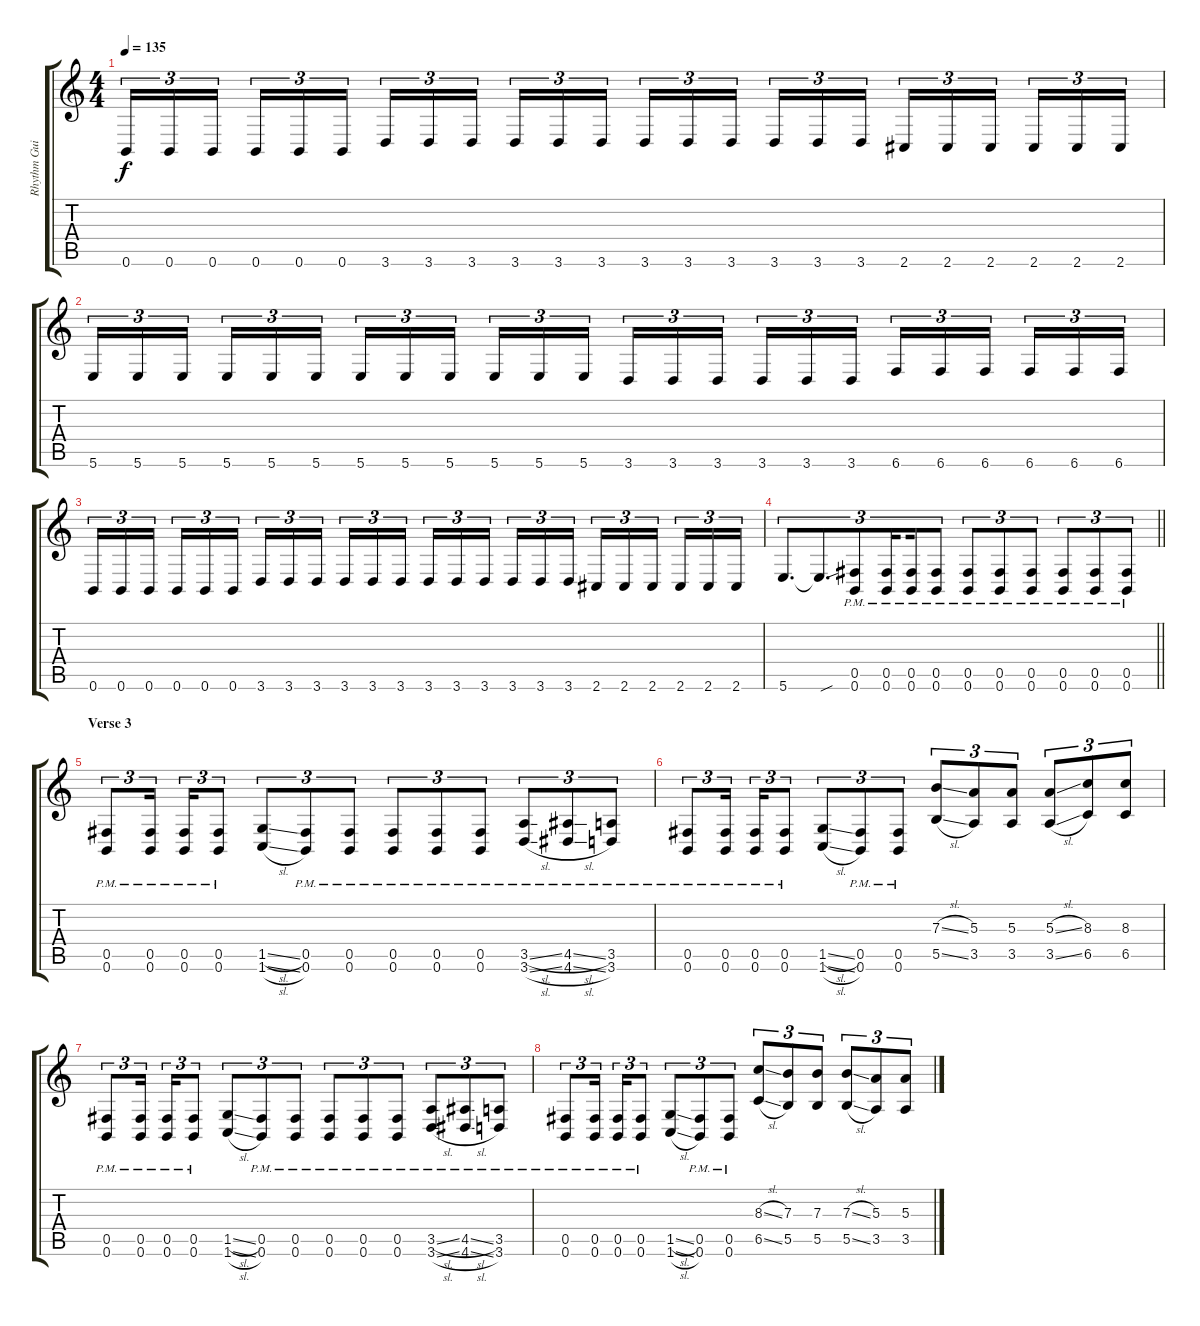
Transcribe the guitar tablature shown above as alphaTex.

\track ("Rhythm Guitar 2" "Rhythm Gui") {instrument distortionguitar}
\staff {score tabs}
\tuning (Db4 Ab3 E3 B2 Gb2 B1) {hide}
\ts (4 4)
\tempo 135
\clef g2
\ks c
0.6.16{tu (3 2) dy f} 0.6.16{tu (3 2)} 0.6.16{tu (3 2) beam splitsecondary} 0.6.16{tu (3 2)} 0.6.16{tu (3 2)} 0.6.16{tu (3 2)} 3.6.16{tu (3 2)} 3.6.16{tu (3 2)} 3.6.16{tu (3 2) beam splitsecondary} 3.6.16{tu (3 2)} 3.6.16{tu (3 2)} 3.6.16{tu (3 2)} 3.6.16{tu (3 2)} 3.6.16{tu (3 2)} 3.6.16{tu (3 2) beam splitsecondary} 3.6.16{tu (3 2)} 3.6.16{tu (3 2)} 3.6.16{tu (3 2)} 2.6.16{tu (3 2)} 2.6.16{tu (3 2)} 2.6.16{tu (3 2) beam splitsecondary} 2.6.16{tu (3 2)} 2.6.16{tu (3 2)} 2.6.16{tu (3 2)} |
5.6.16{tu (3 2)} 5.6.16{tu (3 2)} 5.6.16{tu (3 2) beam splitsecondary} 5.6.16{tu (3 2)} 5.6.16{tu (3 2)} 5.6.16{tu (3 2)} 5.6.16{tu (3 2)} 5.6.16{tu (3 2)} 5.6.16{tu (3 2) beam splitsecondary} 5.6.16{tu (3 2)} 5.6.16{tu (3 2)} 5.6.16{tu (3 2)} 3.6.16{tu (3 2)} 3.6.16{tu (3 2)} 3.6.16{tu (3 2) beam splitsecondary} 3.6.16{tu (3 2)} 3.6.16{tu (3 2)} 3.6.16{tu (3 2)} 6.6.16{tu (3 2)} 6.6.16{tu (3 2)} 6.6.16{tu (3 2) beam splitsecondary} 6.6.16{tu (3 2)} 6.6.16{tu (3 2)} 6.6.16{tu (3 2)} |
0.6.16{tu (3 2)} 0.6.16{tu (3 2)} 0.6.16{tu (3 2) beam splitsecondary} 0.6.16{tu (3 2)} 0.6.16{tu (3 2)} 0.6.16{tu (3 2)} 3.6.16{tu (3 2)} 3.6.16{tu (3 2)} 3.6.16{tu (3 2) beam splitsecondary} 3.6.16{tu (3 2)} 3.6.16{tu (3 2)} 3.6.16{tu (3 2)} 3.6.16{tu (3 2)} 3.6.16{tu (3 2)} 3.6.16{tu (3 2) beam splitsecondary} 3.6.16{tu (3 2)} 3.6.16{tu (3 2)} 3.6.16{tu (3 2)} 2.6.16{tu (3 2)} 2.6.16{tu (3 2)} 2.6.16{tu (3 2) beam splitsecondary} 2.6.16{tu (3 2)} 2.6.16{tu (3 2)} 2.6.16{tu (3 2)} |
\barLineRight lightlight
5.6.8{d tu (3 2)} 5.6{sou t}.8{d tu (3 2)} (0.5{pm} 0.6{pm}).8{tu (3 2)} (0.5{pm} 0.6{pm}).16{tu (3 2) beam splitsecondary} (0.5{pm} 0.6{pm}).16{tu (3 2)} (0.5{pm} 0.6{pm}).8{tu (3 2)} (0.5{pm} 0.6{pm}).8{tu (3 2)} (0.5{pm} 0.6{pm}).8{tu (3 2)} (0.5{pm} 0.6{pm}).8{tu (3 2)} (0.5{pm} 0.6{pm}).8{tu (3 2)} (0.5{pm} 0.6{pm}).8{tu (3 2)} (0.5{pm} 0.6{pm}).8{tu (3 2)} |
\section ("" "Verse 3")
(0.5{pm} 0.6{pm}).8{tu (3 2)} (0.5{pm} 0.6{pm}).16{tu (3 2) beam splitsecondary} (0.5{pm} 0.6{pm}).16{tu (3 2)} (0.5{pm} 0.6{pm}).8{tu (3 2)} (1.5{sl} 1.6{sl}).8{tu (3 2)} (0.5{pm} 0.6{pm}).8{tu (3 2)} (0.5{pm} 0.6{pm}).8{tu (3 2)} (0.5{pm} 0.6{pm}).8{tu (3 2)} (0.5{pm} 0.6{pm}).8{tu (3 2)} (0.5{pm} 0.6{pm}).8{tu (3 2)} (3.5{sl pm} 3.6{sl pm}).8{tu (3 2)} (4.5{sl pm} 4.6{sl pm}).8{tu (3 2)} (3.5{pm} 3.6{pm}).8{tu (3 2)} |
(0.5{pm} 0.6{pm}).8{tu (3 2)} (0.5{pm} 0.6{pm}).16{tu (3 2) beam splitsecondary} (0.5{pm} 0.6{pm}).16{tu (3 2)} (0.5{pm} 0.6{pm}).8{tu (3 2)} (1.5{sl} 1.6{sl}).8{tu (3 2)} (0.5{pm} 0.6{pm}).8{tu (3 2)} (0.5{pm} 0.6{pm}).8{tu (3 2)} (7.3{sl} 5.5{sl}).8{tu (3 2)} (5.3 3.5).8{tu (3 2)} (5.3 3.5).8{tu (3 2)} (5.3{sl} 3.5{sl}).8{tu (3 2)} (8.3 6.5).8{tu (3 2)} (8.3 6.5).8{tu (3 2)} |
(0.5{pm} 0.6{pm}).8{tu (3 2)} (0.5{pm} 0.6{pm}).16{tu (3 2) beam splitsecondary} (0.5{pm} 0.6{pm}).16{tu (3 2)} (0.5{pm} 0.6{pm}).8{tu (3 2)} (1.5{sl} 1.6{sl}).8{tu (3 2)} (0.5{pm} 0.6{pm}).8{tu (3 2)} (0.5{pm} 0.6{pm}).8{tu (3 2)} (0.5{pm} 0.6{pm}).8{tu (3 2)} (0.5{pm} 0.6{pm}).8{tu (3 2)} (0.5{pm} 0.6{pm}).8{tu (3 2)} (3.5{sl pm} 3.6{sl pm}).8{tu (3 2)} (4.5{sl pm} 4.6{sl pm}).8{tu (3 2)} (3.5{pm} 3.6{pm}).8{tu (3 2)} |
(0.5{pm} 0.6{pm}).8{tu (3 2)} (0.5{pm} 0.6{pm}).16{tu (3 2) beam splitsecondary} (0.5{pm} 0.6{pm}).16{tu (3 2)} (0.5{pm} 0.6{pm}).8{tu (3 2)} (1.5{sl} 1.6{sl}).8{tu (3 2)} (0.5{pm} 0.6{pm}).8{tu (3 2)} (0.5{pm} 0.6{pm}).8{tu (3 2)} (8.3{sl} 6.5{sl}).8{tu (3 2)} (7.3 5.5).8{tu (3 2)} (7.3 5.5).8{tu (3 2)} (7.3{sl} 5.5{sl}).8{tu (3 2)} (5.3 3.5).8{tu (3 2)} (5.3 3.5).8{tu (3 2)}
